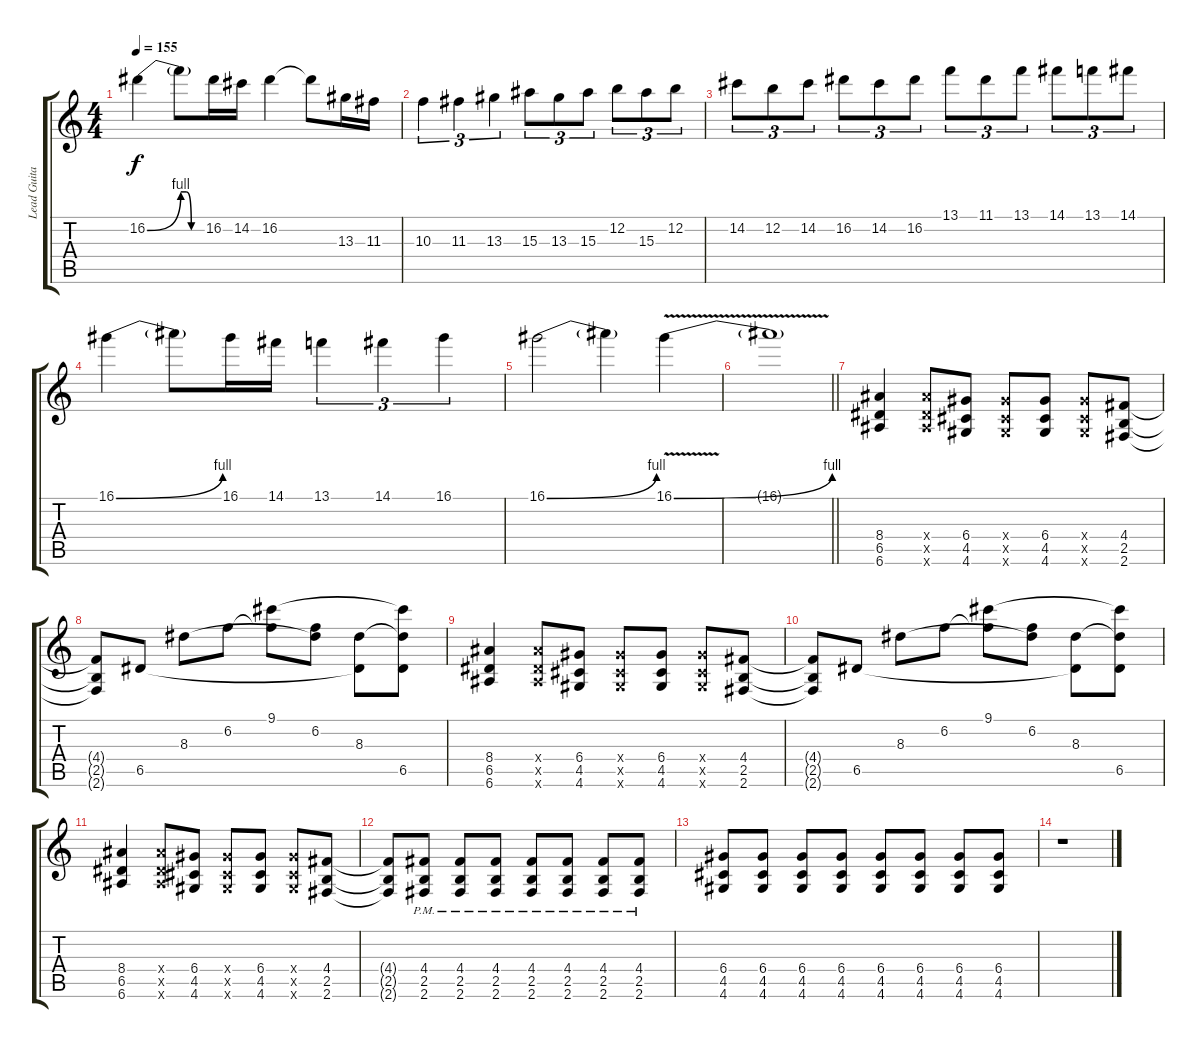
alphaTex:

\track ("Lead Guitar" "Lead Guita") {instrument distortionguitar}
\staff {score tabs}
\tuning (E4 B3 G3 D3 A2 E2) {hide}
\ts (4 4)
\tempo 155
\clef g2
\ks c
16.2{be (bend 0 0 60 4)}.4{dy f} 16.2{be (custom 0 4 15 4 30 0 60 0) t}.8 16.2.16 14.2.16 16.2.4 16.2{t}.8 13.3.16 11.3.16 |
10.3.4{tu (3 2)} 11.3.4{tu (3 2)} 13.3.4{tu (3 2)} 15.3.8{tu (3 2)} 13.3.8{tu (3 2)} 15.3.8{tu (3 2)} 12.2.8{tu (3 2)} 15.3.8{tu (3 2)} 12.2.8{tu (3 2)} |
14.2.8{tu (3 2)} 12.2.8{tu (3 2)} 14.2.8{tu (3 2)} 16.2.8{tu (3 2)} 14.2.8{tu (3 2)} 16.2.8{tu (3 2)} 13.1.8{tu (3 2)} 11.1.8{tu (3 2)} 13.1.8{tu (3 2)} 14.1.8{tu (3 2)} 13.1.8{tu (3 2)} 14.1.8{tu (3 2)} |
16.1{be (bend 0 0 60 4)}.4 16.1{t}.8 16.1.16 14.1.16 13.1.4{tu (3 2)} 14.1.4{tu (3 2)} 16.1.4{tu (3 2)} |
16.1{be (bend 0 0 60 4)}.2 16.1{t}.4 16.1{be (bend 0 0 60 4) v}.4 |
\barLineRight lightlight
16.1{t}.1 |
(8.4 6.5 6.6).4 (8.4{x} 6.5{x} 6.6{x}).8 (6.4 4.5 4.6).8 (6.4{x} 4.5{x} 4.6{x}).8 (6.4 4.5 4.6).8 (6.4{x} 4.5{x} 4.6{x}).8 (4.4 2.5 2.6).8 |
(4.4{t} 2.5{t} 2.6{t}).8 6.5.8 8.3.8 6.2.8 (9.1 6.2{t}).8 (6.2 8.3{t}).8 (8.3 6.5{t}).8 (9.1{t} 8.3{t} 6.5).8 |
(8.4 6.5 6.6).4 (8.4{x} 6.5{x} 6.6{x}).8 (6.4 4.5 4.6).8 (6.4{x} 4.5{x} 4.6{x}).8 (6.4 4.5 4.6).8 (6.4{x} 4.5{x} 4.6{x}).8 (4.4 2.5 2.6).8 |
(4.4{t} 2.5{t} 2.6{t}).8 6.5.8 8.3.8 6.2.8 (9.1 6.2{t}).8 (6.2 8.3{t}).8 (8.3 6.5{t}).8 (9.1{t} 8.3{t} 6.5).8 |
(8.4 6.5 6.6).4 (8.4{x} 6.5{x} 6.6{x}).8 (6.4 4.5 4.6).8 (6.4{x} 4.5{x} 4.6{x}).8 (6.4 4.5 4.6).8 (6.4{x} 4.5{x} 4.6{x}).8 (4.4 2.5 2.6).8 |
(4.4{t} 2.5{t} 2.6{t}).8 (4.4{pm} 2.5{pm} 2.6{pm}).8 (4.4{pm} 2.5{pm} 2.6{pm}).8 (4.4{pm} 2.5{pm} 2.6{pm}).8 (4.4{pm} 2.5{pm} 2.6{pm}).8 (4.4{pm} 2.5{pm} 2.6{pm}).8 (4.4{pm} 2.5{pm} 2.6{pm}).8 (4.4{pm} 2.5{pm} 2.6{pm}).8 |
(6.4 4.5 4.6).8 (6.4 4.5 4.6).8 (6.4 4.5 4.6).8 (6.4 4.5 4.6).8 (6.4 4.5 4.6).8 (6.4 4.5 4.6).8 (6.4 4.5 4.6).8 (6.4 4.5 4.6).8 |
r.1
